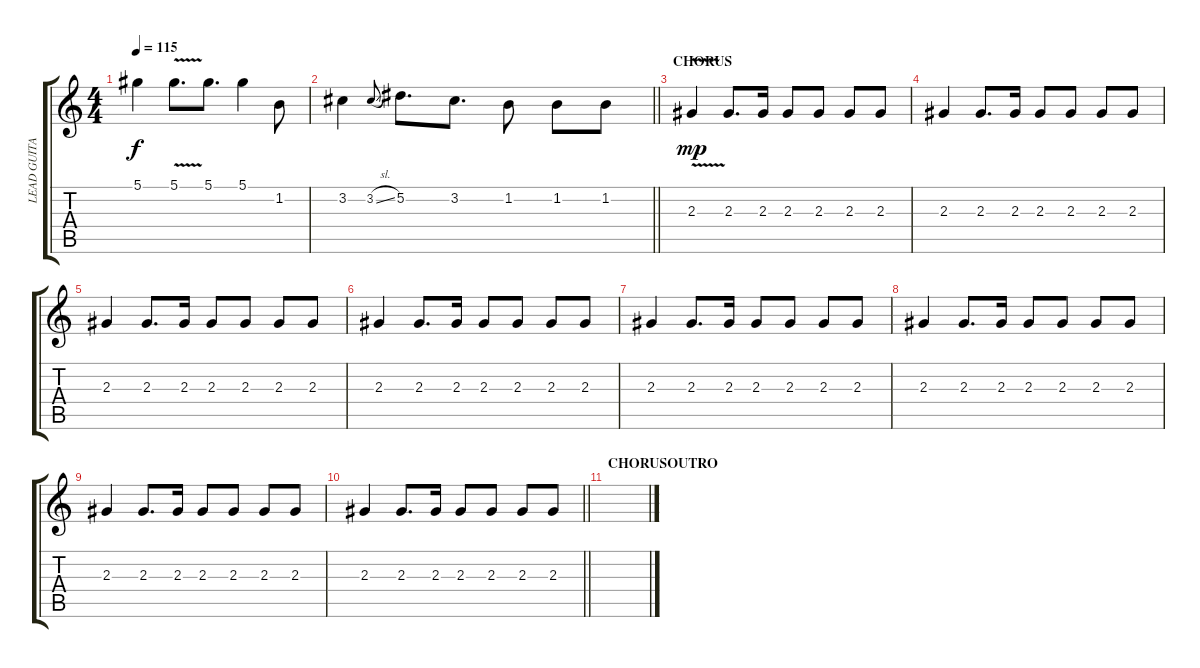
\track ("LEAD GUITAR" "LEAD GUITA") {instrument distortionguitar}
\staff {score tabs}
\tuning (Eb4 Bb3 Gb3 Db3 Ab2 Eb2) {hide}
\ts (4 4)
\tempo 115
\clef g2
\ks c
5.1.4{dy f} 5.1{v}.8{d} 5.1.8{d} 5.1.4 1.2.8 |
\barLineRight lightlight
3.2.4 3.2{sl}.8{gr onbeat} 5.2.8{d} 3.2.8{d} 1.2.8 1.2.8 1.2.8 |
\section ("" "CHORUS")
2.3{v}.4{dy mp} 2.3.8{d} 2.3.16 2.3.8 2.3.8 2.3.8 2.3.8 |
2.3.4 2.3.8{d} 2.3.16 2.3.8 2.3.8 2.3.8 2.3.8 |
2.3.4 2.3.8{d} 2.3.16 2.3.8 2.3.8 2.3.8 2.3.8 |
2.3.4 2.3.8{d} 2.3.16 2.3.8 2.3.8 2.3.8 2.3.8 |
2.3.4 2.3.8{d} 2.3.16 2.3.8 2.3.8 2.3.8 2.3.8 |
2.3.4 2.3.8{d} 2.3.16 2.3.8 2.3.8 2.3.8 2.3.8 |
2.3.4 2.3.8{d} 2.3.16 2.3.8 2.3.8 2.3.8 2.3.8 |
\barLineRight lightlight
2.3.4 2.3.8{d} 2.3.16 2.3.8 2.3.8 2.3.8 2.3.8 |
\section ("" "CHORUSOUTRO")
